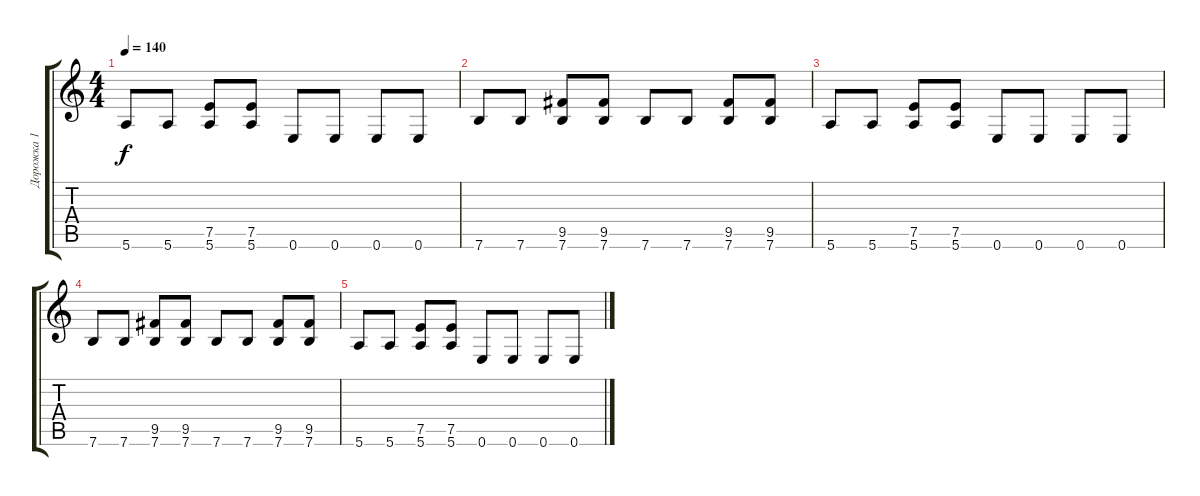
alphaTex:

\track ("Дорожка 1" "Дорожка 1") {instrument distortionguitar}
\staff {score tabs}
\tuning (E4 B3 G3 D3 A2 E2) {hide}
\ts (4 4)
\tempo 140
\clef g2
\ks c
5.6.8{dy f} 5.6.8 (7.5 5.6).8 (7.5 5.6).8 0.6.8 0.6.8 0.6.8 0.6.8 |
7.6.8 7.6.8 (9.5 7.6).8 (9.5 7.6).8 7.6.8 7.6.8 (9.5 7.6).8 (9.5 7.6).8 |
5.6.8 5.6.8 (7.5 5.6).8 (7.5 5.6).8 0.6.8 0.6.8 0.6.8 0.6.8 |
7.6.8 7.6.8 (9.5 7.6).8 (9.5 7.6).8 7.6.8 7.6.8 (9.5 7.6).8 (9.5 7.6).8 |
5.6.8 5.6.8 (7.5 5.6).8 (7.5 5.6).8 0.6.8 0.6.8 0.6.8 0.6.8
